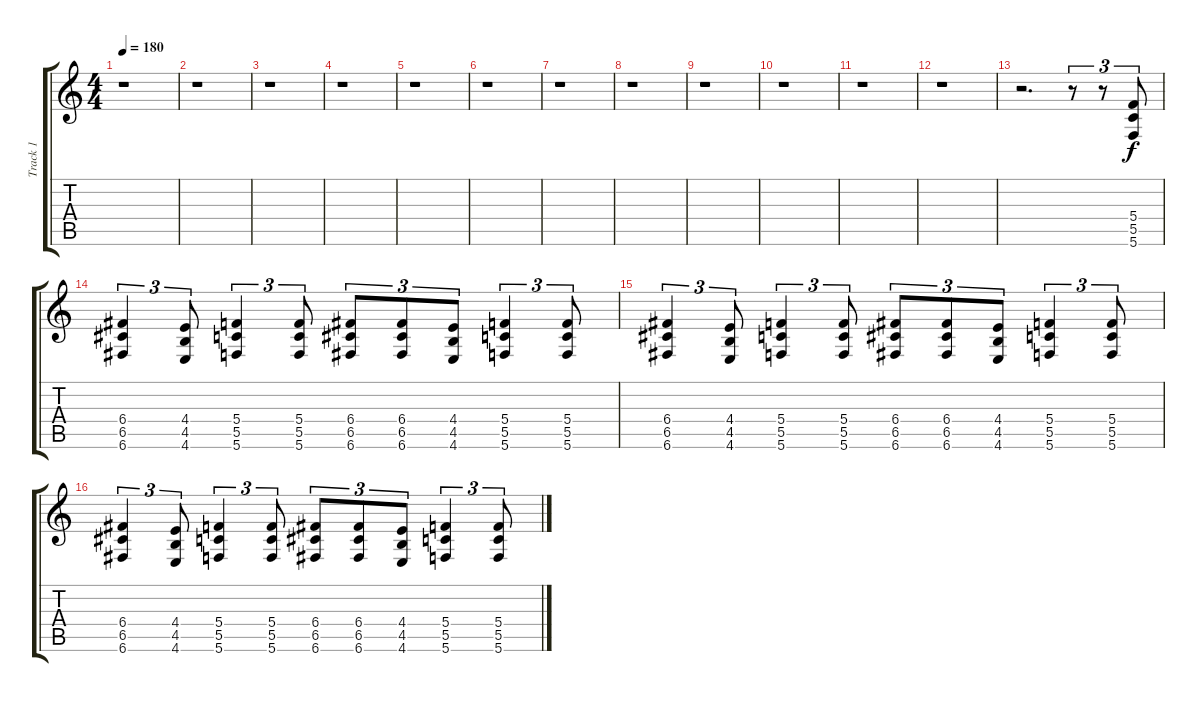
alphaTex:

\track ("Track 1" "Track 1") {instrument overdrivenguitar}
\staff {score tabs}
\tuning (D4 A3 F3 C3 G2 C2) {hide}
\ts (4 4)
\tempo 180
\clef g2
\ks c
r.1{dy f instrument overdrivenguitar} |
r.1 |
r.1 |
r.1 |
r.1 |
r.1 |
r.1 |
r.1 |
r.1 |
r.1 |
r.1 |
r.1 |
r.2{d} r.8{tu (3 2)} r.8{tu (3 2)} (5.4 5.5 5.6).8{tu (3 2)} |
(6.4 6.5 6.6).4{tu (3 2)} (4.4 4.5 4.6).8{tu (3 2)} (5.4 5.5 5.6).4{tu (3 2)} (5.4 5.5 5.6).8{tu (3 2)} (6.4 6.5 6.6).8{tu (3 2)} (6.4 6.5 6.6).8{tu (3 2)} (4.4 4.5 4.6).8{tu (3 2)} (5.4 5.5 5.6).4{tu (3 2)} (5.4 5.5 5.6).8{tu (3 2)} |
(6.4 6.5 6.6).4{tu (3 2)} (4.4 4.5 4.6).8{tu (3 2)} (5.4 5.5 5.6).4{tu (3 2)} (5.4 5.5 5.6).8{tu (3 2)} (6.4 6.5 6.6).8{tu (3 2)} (6.4 6.5 6.6).8{tu (3 2)} (4.4 4.5 4.6).8{tu (3 2)} (5.4 5.5 5.6).4{tu (3 2)} (5.4 5.5 5.6).8{tu (3 2)} |
(6.4 6.5 6.6).4{tu (3 2)} (4.4 4.5 4.6).8{tu (3 2)} (5.4 5.5 5.6).4{tu (3 2)} (5.4 5.5 5.6).8{tu (3 2)} (6.4 6.5 6.6).8{tu (3 2)} (6.4 6.5 6.6).8{tu (3 2)} (4.4 4.5 4.6).8{tu (3 2)} (5.4 5.5 5.6).4{tu (3 2)} (5.4 5.5 5.6).8{tu (3 2)}
